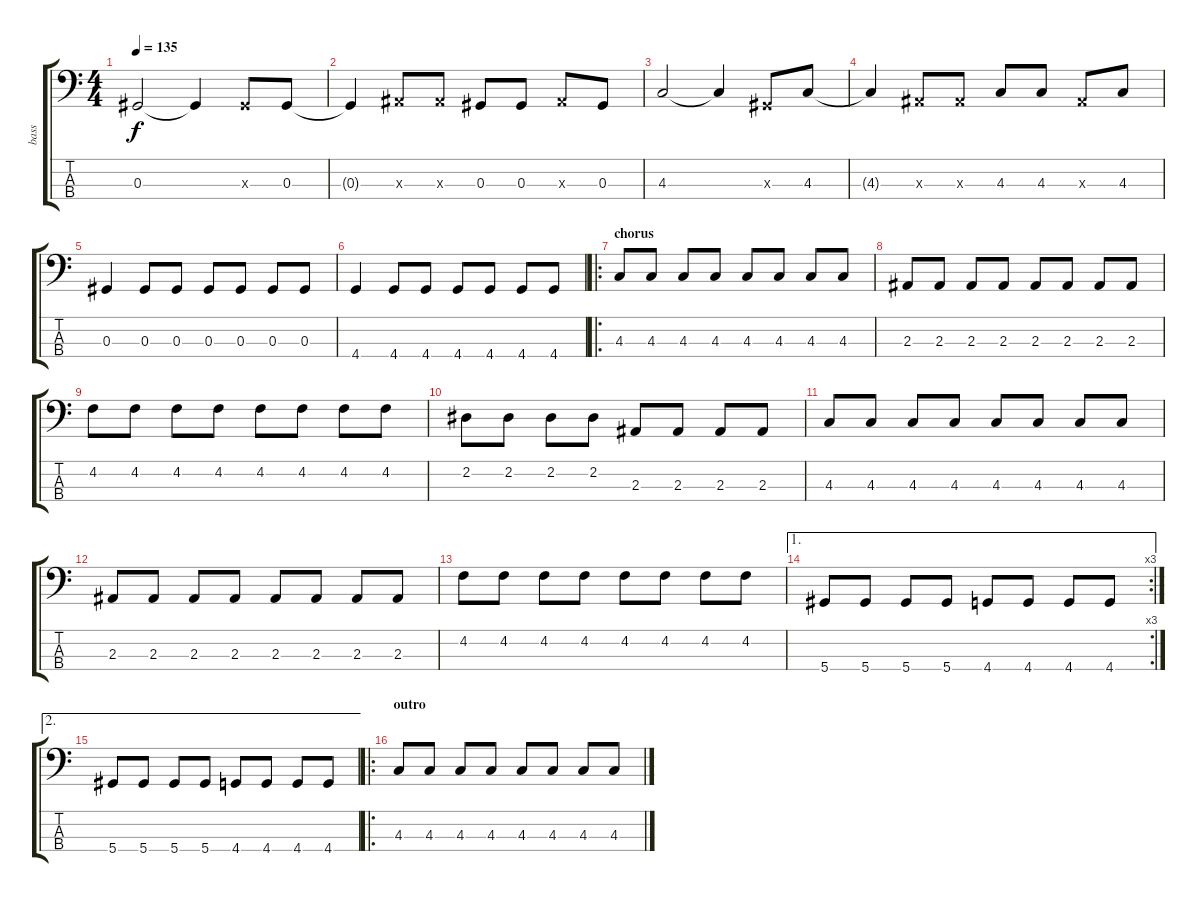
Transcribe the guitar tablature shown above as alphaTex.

\track ("bass" "bass") {instrument electricbasspick}
\staff {score tabs}
\tuning (Gb2 Db2 Ab1 Eb1) {hide}
\ts (4 4)
\tempo 135
\clef f4
\ks c
0.3.2{dy f} 0.3{t}.4 0.3{x}.8 0.3.8 |
0.3{t}.4 2.3{x}.8 2.3{x}.8 0.3.8 0.3.8 2.3{x}.8 0.3.8 |
4.3.2 4.3{t}.4 0.3{x}.8 4.3.8 |
4.3{t}.4 2.3{x}.8 2.3{x}.8 4.3.8 4.3.8 2.3{x}.8 4.3.8 |
0.3.4 0.3.8 0.3.8 0.3.8 0.3.8 0.3.8 0.3.8 |
4.4.4 4.4.8 4.4.8 4.4.8 4.4.8 4.4.8 4.4.8 |
\ro
\section ("" "chorus")
4.3.8 4.3.8 4.3.8 4.3.8 4.3.8 4.3.8 4.3.8 4.3.8 |
2.3.8 2.3.8 2.3.8 2.3.8 2.3.8 2.3.8 2.3.8 2.3.8 |
4.2.8 4.2.8 4.2.8 4.2.8 4.2.8 4.2.8 4.2.8 4.2.8 |
2.2.8 2.2.8 2.2.8 2.2.8 2.3.8 2.3.8 2.3.8 2.3.8 |
4.3.8 4.3.8 4.3.8 4.3.8 4.3.8 4.3.8 4.3.8 4.3.8 |
2.3.8 2.3.8 2.3.8 2.3.8 2.3.8 2.3.8 2.3.8 2.3.8 |
4.2.8 4.2.8 4.2.8 4.2.8 4.2.8 4.2.8 4.2.8 4.2.8 |
\ae 1
\rc 3
5.4.8 5.4.8 5.4.8 5.4.8 4.4.8 4.4.8 4.4.8 4.4.8 |
\ae 2
5.4.8 5.4.8 5.4.8 5.4.8 4.4.8 4.4.8 4.4.8 4.4.8 |
\ro
\section ("" "outro")
4.3.8 4.3.8 4.3.8 4.3.8 4.3.8 4.3.8 4.3.8 4.3.8
